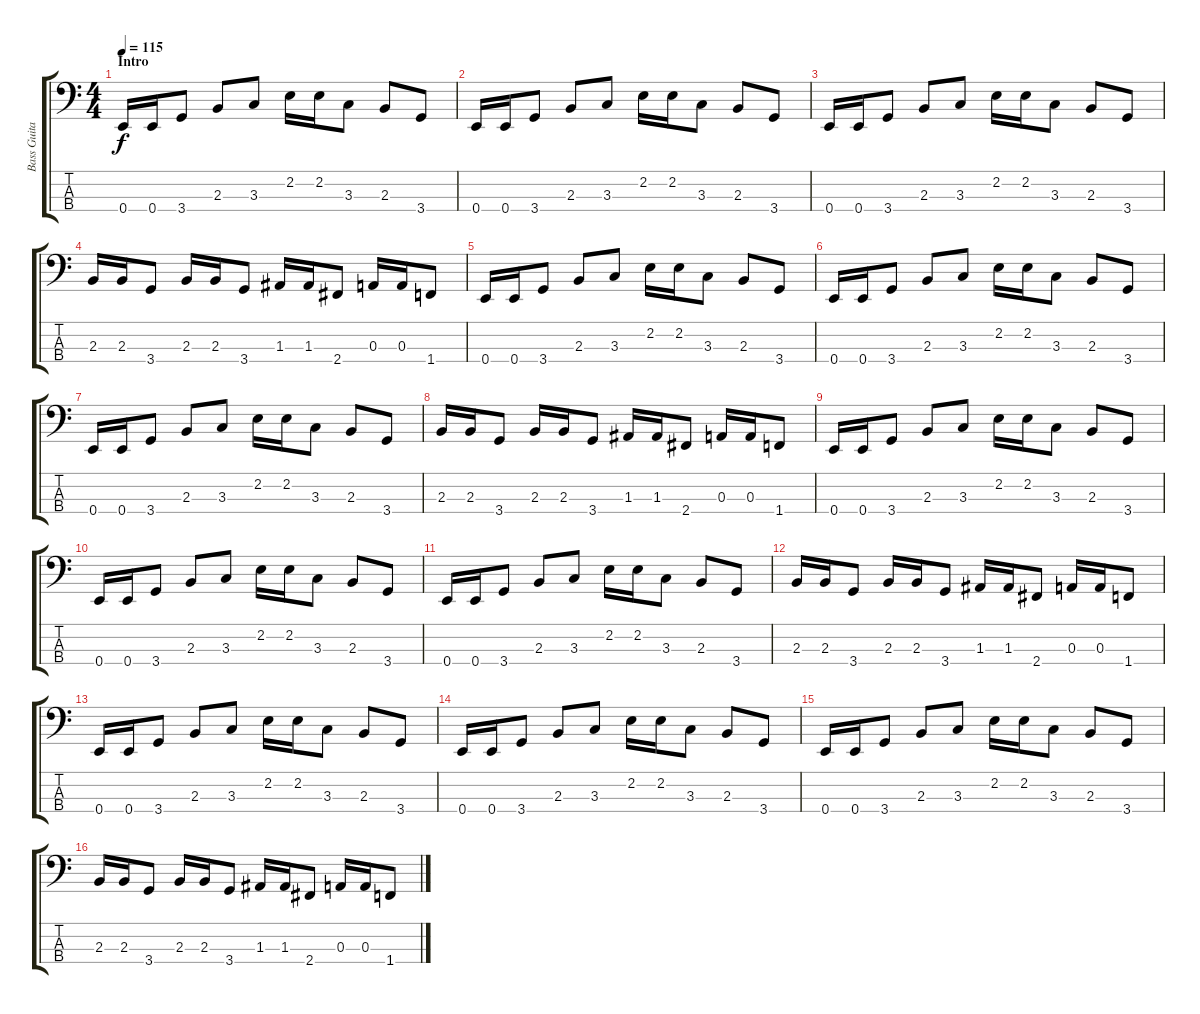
\track ("Bass Guitar" "Bass Guita") {instrument electricbasspick}
\staff {score tabs}
\tuning (G2 D2 A1 E1) {hide}
\ts (4 4)
\section ("" "Intro")
\tempo 115
\tempo 139
\tempo 115
\clef f4
\ks c
0.4.16{dy f instrument electricbasspick} 0.4.16 3.4.8 2.3.8 3.3.8 2.2.16 2.2.16 3.3.8 2.3.8 3.4.8 |
0.4.16 0.4.16 3.4.8 2.3.8 3.3.8 2.2.16 2.2.16 3.3.8 2.3.8 3.4.8 |
0.4.16 0.4.16 3.4.8 2.3.8 3.3.8 2.2.16 2.2.16 3.3.8 2.3.8 3.4.8 |
2.3.16 2.3.16 3.4.8 2.3.16 2.3.16 3.4.8 1.3.16 1.3.16 2.4.8 0.3.16 0.3.16 1.4.8 |
0.4.16 0.4.16 3.4.8 2.3.8 3.3.8 2.2.16 2.2.16 3.3.8 2.3.8 3.4.8 |
0.4.16 0.4.16 3.4.8 2.3.8 3.3.8 2.2.16 2.2.16 3.3.8 2.3.8 3.4.8 |
0.4.16 0.4.16 3.4.8 2.3.8 3.3.8 2.2.16 2.2.16 3.3.8 2.3.8 3.4.8 |
2.3.16 2.3.16 3.4.8 2.3.16 2.3.16 3.4.8 1.3.16 1.3.16 2.4.8 0.3.16 0.3.16 1.4.8 |
0.4.16 0.4.16 3.4.8 2.3.8 3.3.8 2.2.16 2.2.16 3.3.8 2.3.8 3.4.8 |
0.4.16 0.4.16 3.4.8 2.3.8 3.3.8 2.2.16 2.2.16 3.3.8 2.3.8 3.4.8 |
0.4.16 0.4.16 3.4.8 2.3.8 3.3.8 2.2.16 2.2.16 3.3.8 2.3.8 3.4.8 |
2.3.16 2.3.16 3.4.8 2.3.16 2.3.16 3.4.8 1.3.16 1.3.16 2.4.8 0.3.16 0.3.16 1.4.8 |
0.4.16 0.4.16 3.4.8 2.3.8 3.3.8 2.2.16 2.2.16 3.3.8 2.3.8 3.4.8 |
0.4.16 0.4.16 3.4.8 2.3.8 3.3.8 2.2.16 2.2.16 3.3.8 2.3.8 3.4.8 |
0.4.16 0.4.16 3.4.8 2.3.8 3.3.8 2.2.16 2.2.16 3.3.8 2.3.8 3.4.8 |
2.3.16 2.3.16 3.4.8 2.3.16 2.3.16 3.4.8 1.3.16 1.3.16 2.4.8 0.3.16 0.3.16 1.4.8
